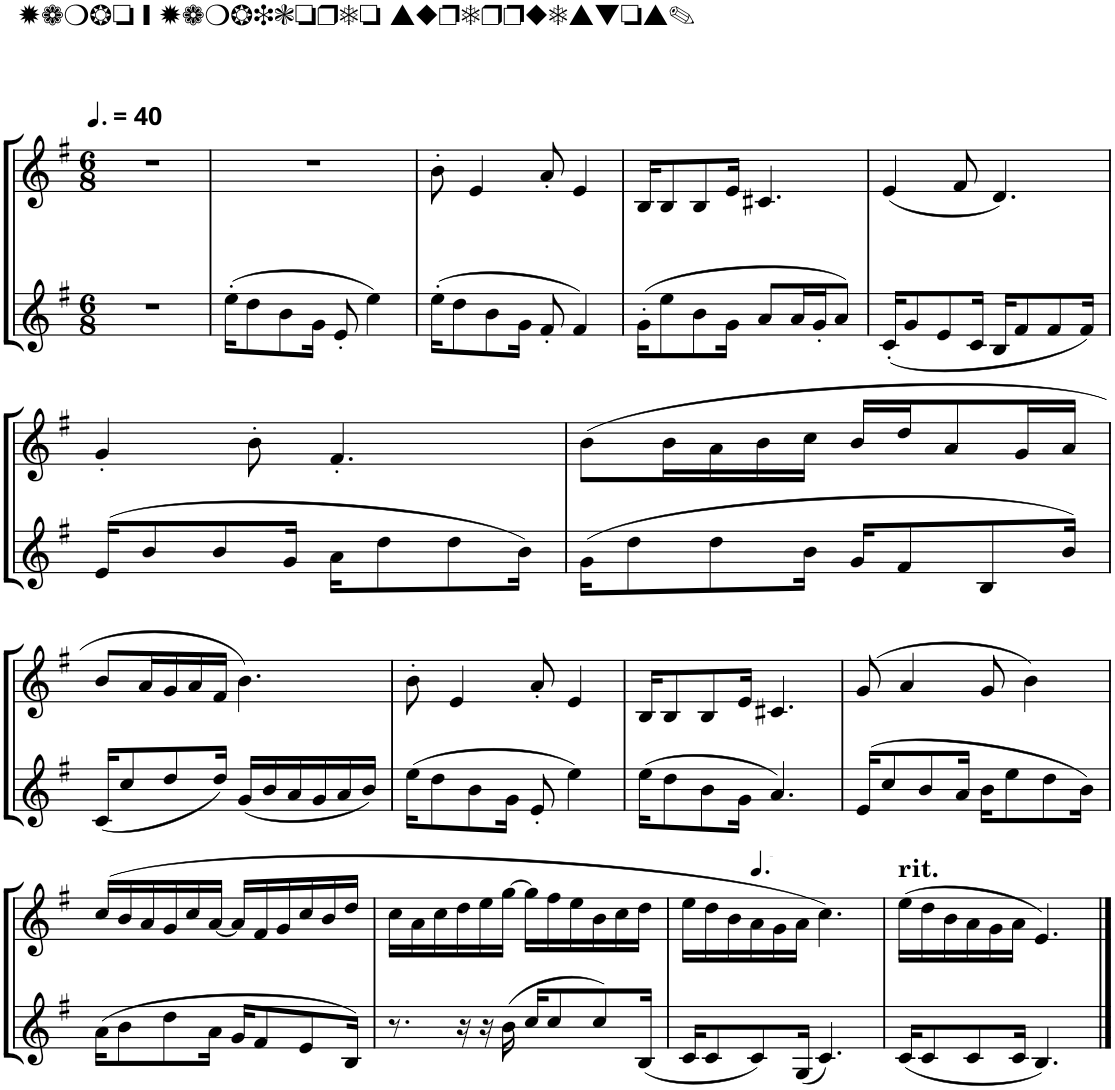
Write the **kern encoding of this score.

**kern	**kern
*part2	*part1
*staff2	*staff1
*I"Arpa	*I"Violas (sección)
*clefG2	*clefG2
*k[f#]	*k[f#]
*M6/8	*M6/8
*MM60	*MM60
=1	=1
2.r	2.r
=2	=2
(16ee'\KL	2.r
8dd\	.
8b\	.
16g\Jk	.
8e'/	.
4ee\)	.
=3	=3
(16ee'\KL	8b'\
8dd\	.
.	4e/
8b\	.
16g\Jk	.
8f#'/	8a'/
4f#/)	4e/
=4	=4
(16g'\KL	16B/KL
8ee\	8B/
8b\	8B/
16g\Jk	16e/Jk
8a/L	4.c#X/
16a/L	.
16g'/J	.
8a/J)	.
=5	=5
(16c'/KL	(4e/
8g/	.
8e/	.
.	8f#/
16c/Jk	.
16B/KL	4.d/)
8f#/	.
8f#/	.
16f#/Jk)	.
!!LO:LB:g=z
=6	=6
(16e/KL	4g'/
8b/	.
8b/	.
.	8b'\
16g/Jk	.
16a\KL	4.f#'/
8dd\	.
8dd\	.
16b\Jk)	.
=7	=7
(16g\KL	(8b\L
8dd\	.
.	16b\L
8dd\	16a\
.	16b\
16b\Jk	16cc\JJ
16g/KL	16b/LL
8f#/	16dd/J
.	8a/
8B/	.
.	16g/L
16b/Jk)	16a/JJ
!!LO:LB:g=z
=8	=8
(16c/KL	8b/L
8cc/	.
.	16a/L
8dd/	16g/
.	16a/
16dd/Jk)	16f#/JJ
(16g/LL	4.b\)
16b/	.
16a/	.
16g/	.
16a/	.
16b/JJ)	.
=9	=9
(16ee\KL	8b'\
8dd\	.
.	4e/
8b\	.
16g\Jk	.
8e'/	8a'/
4ee\)	4e/
=10	=10
(16ee\KL	16B/KL
8dd\	8B/
8b\	8B/
16g\Jk	16e/Jk
4.a/)	4.c#X/
=11	=11
(16e/KL	(8g/
8cc/	.
.	4a/
8b/	.
16a/Jk	.
16b\KL	8g/
8ee\	.
.	4b\)
8dd\	.
16b\Jk)	.
!!LO:LB:g=z
=12	=12
(16a\KL	(16cc/LL
8b\	16b/
.	16a/
8dd\	16g/
.	16cc/
16a\Jk	[16a/JJ
16g/KL	16a/LL]
8f#/	16f#/
.	16g/
8e/	16cc/
.	16b/
16B/Jk)	16dd/JJ
=13	=13
8.r	16cc\LL
.	16a\
.	16cc\
16r	16dd\
16r	16ee\
(16b\	[16gg\JJ
16cc/KL	16gg\LL]
8cc/	16ff#\
.	16ee\
8cc/)	16b\
.	16cc\
(16B/Jk	16dd\JJ
=14	=14
16c/KL	16ee\LL
8c/	16dd\
.	16b\
*	*MM53
8c/)	16a\
.	16g\
(16G/Jk	16a\JJ
4.c/)	4.cc\)
=15	=15
!	!LO:TX:a:t=rit.
(16c/KL	(16ee\LL
8c/	16dd\
.	16b\
8c/	16a\
.	16g\
16c/Jk	16a\JJ
4.B/)	4.e/)
==	==
*-	*-
